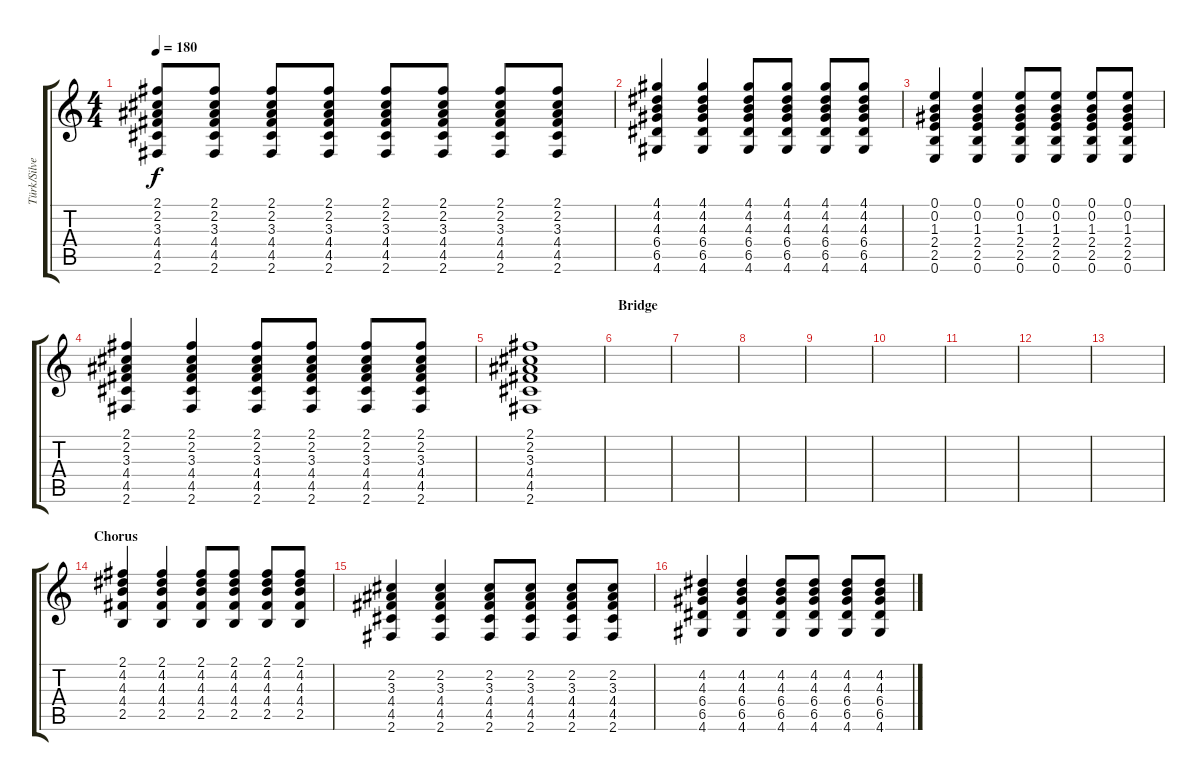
\track ("Türk/Silver 3" "Türk/Silve") {instrument acousticguitarsteel}
\staff {score tabs}
\tuning (E4 B3 G3 D3 A2 E2) {hide}
\ts (4 4)
\tempo 180
\clef g2
\ks c
(2.1 2.2 3.3 4.4 4.5 2.6).8{dy f} (2.1 2.2 3.3 4.4 4.5 2.6).8 (2.1 2.2 3.3 4.4 4.5 2.6).8 (2.1 2.2 3.3 4.4 4.5 2.6).8 (2.1 2.2 3.3 4.4 4.5 2.6).8 (2.1 2.2 3.3 4.4 4.5 2.6).8 (2.1 2.2 3.3 4.4 4.5 2.6).8 (2.1 2.2 3.3 4.4 4.5 2.6).8 |
(4.1 4.2 4.3 6.4 6.5 4.6).4 (4.1 4.2 4.3 6.4 6.5 4.6).4 (4.1 4.2 4.3 6.4 6.5 4.6).8 (4.1 4.2 4.3 6.4 6.5 4.6).8 (4.1 4.2 4.3 6.4 6.5 4.6).8 (4.1 4.2 4.3 6.4 6.5 4.6).8 |
(0.1 0.2 1.3 2.4 2.5 0.6).4 (0.1 0.2 1.3 2.4 2.5 0.6).4 (0.1 0.2 1.3 2.4 2.5 0.6).8 (0.1 0.2 1.3 2.4 2.5 0.6).8 (0.1 0.2 1.3 2.4 2.5 0.6).8 (0.1 0.2 1.3 2.4 2.5 0.6).8 |
(2.1 2.2 3.3 4.4 4.5 2.6).4 (2.1 2.2 3.3 4.4 4.5 2.6).4 (2.1 2.2 3.3 4.4 4.5 2.6).8 (2.1 2.2 3.3 4.4 4.5 2.6).8 (2.1 2.2 3.3 4.4 4.5 2.6).8 (2.1 2.2 3.3 4.4 4.5 2.6).8 |
(2.1 2.2 3.3 4.4 4.5 2.6).1 |
\section ("" "Bridge")
|
|
|
|
|
|
|
|
\section ("" "Chorus")
(2.1 4.2 4.3 4.4 2.5).4 (2.1 4.2 4.3 4.4 2.5).4 (2.1 4.2 4.3 4.4 2.5).8 (2.1 4.2 4.3 4.4 2.5).8 (2.1 4.2 4.3 4.4 2.5).8 (2.1 4.2 4.3 4.4 2.5).8 |
(2.2 3.3 4.4 4.5 2.6).4 (2.2 3.3 4.4 4.5 2.6).4 (2.2 3.3 4.4 4.5 2.6).8 (2.2 3.3 4.4 4.5 2.6).8 (2.2 3.3 4.4 4.5 2.6).8 (2.2 3.3 4.4 4.5 2.6).8 |
(4.2 4.3 6.4 6.5 4.6).4 (4.2 4.3 6.4 6.5 4.6).4 (4.2 4.3 6.4 6.5 4.6).8 (4.2 4.3 6.4 6.5 4.6).8 (4.2 4.3 6.4 6.5 4.6).8 (4.2 4.3 6.4 6.5 4.6).8
